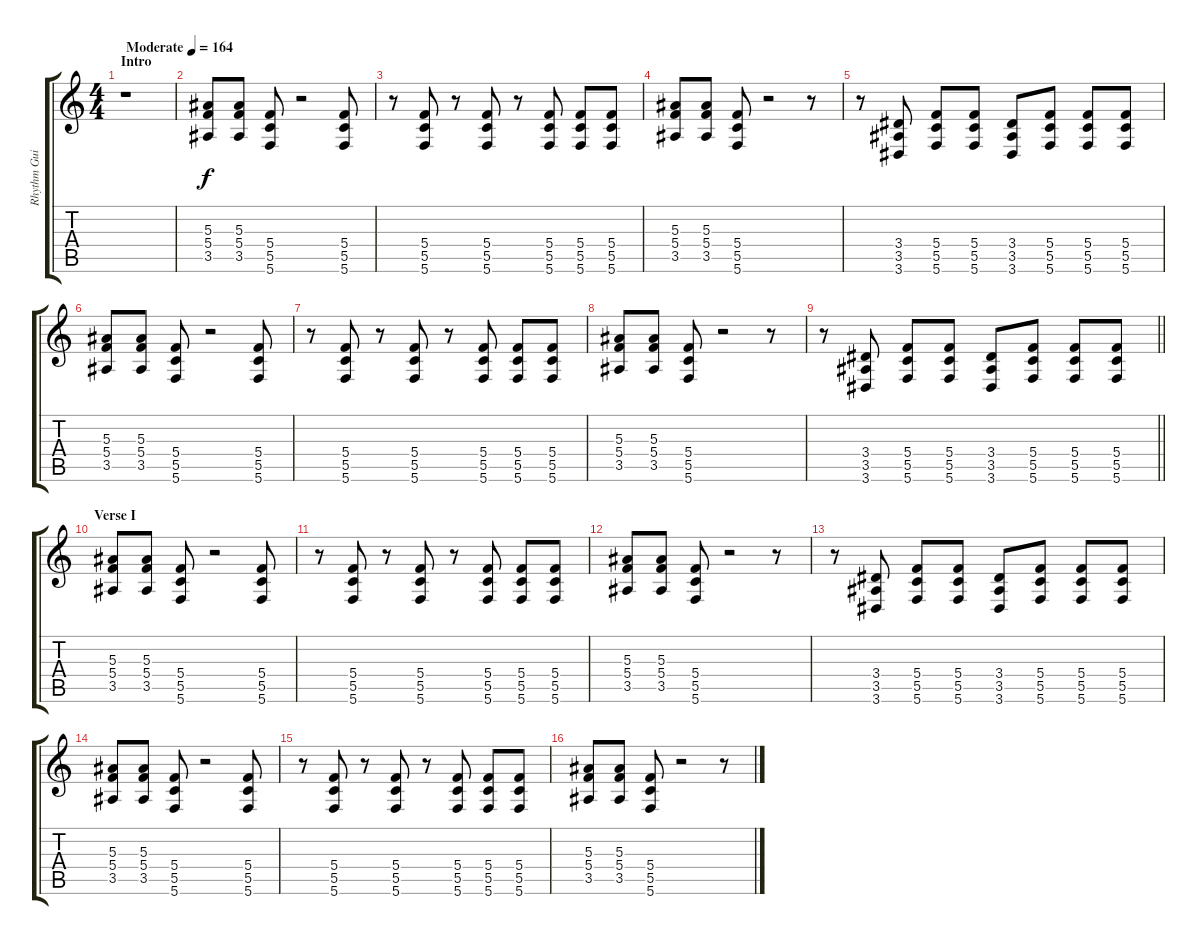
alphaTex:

\track ("Rhythm Guitar Left" "Rhythm Gui") {instrument distortionguitar}
\staff {score tabs}
\tuning (D4 A3 F3 C3 G2 C2) {hide}
\ts (4 4)
\section ("" "Intro")
\tempo (164 "Moderate")
\clef g2
\ks c
r.1{dy f instrument distortionguitar} |
(5.3 5.4 3.5).8 (5.3 5.4 3.5).8 (5.4 5.5 5.6).8 r.2 (5.4 5.5 5.6).8 |
r.8 (5.4 5.5 5.6).8 r.8 (5.4 5.5 5.6).8 r.8 (5.4 5.5 5.6).8 (5.4 5.5 5.6).8 (5.4 5.5 5.6).8 |
(5.3 5.4 3.5).8 (5.3 5.4 3.5).8 (5.4 5.5 5.6).8 r.2 r.8 |
r.8 (3.4 3.5 3.6).8 (5.4 5.5 5.6).8 (5.4 5.5 5.6).8 (3.4 3.5 3.6).8 (5.4 5.5 5.6).8 (5.4 5.5 5.6).8 (5.4 5.5 5.6).8 |
(5.3 5.4 3.5).8 (5.3 5.4 3.5).8 (5.4 5.5 5.6).8 r.2 (5.4 5.5 5.6).8 |
r.8 (5.4 5.5 5.6).8 r.8 (5.4 5.5 5.6).8 r.8 (5.4 5.5 5.6).8 (5.4 5.5 5.6).8 (5.4 5.5 5.6).8 |
(5.3 5.4 3.5).8 (5.3 5.4 3.5).8 (5.4 5.5 5.6).8 r.2 r.8 |
\barLineRight lightlight
r.8 (3.4 3.5 3.6).8 (5.4 5.5 5.6).8 (5.4 5.5 5.6).8 (3.4 3.5 3.6).8 (5.4 5.5 5.6).8 (5.4 5.5 5.6).8 (5.4 5.5 5.6).8 |
\section ("" "Verse I")
(5.3 5.4 3.5).8 (5.3 5.4 3.5).8 (5.4 5.5 5.6).8 r.2 (5.4 5.5 5.6).8 |
r.8 (5.4 5.5 5.6).8 r.8 (5.4 5.5 5.6).8 r.8 (5.4 5.5 5.6).8 (5.4 5.5 5.6).8 (5.4 5.5 5.6).8 |
(5.3 5.4 3.5).8 (5.3 5.4 3.5).8 (5.4 5.5 5.6).8 r.2 r.8 |
r.8 (3.4 3.5 3.6).8 (5.4 5.5 5.6).8 (5.4 5.5 5.6).8 (3.4 3.5 3.6).8 (5.4 5.5 5.6).8 (5.4 5.5 5.6).8 (5.4 5.5 5.6).8 |
(5.3 5.4 3.5).8 (5.3 5.4 3.5).8 (5.4 5.5 5.6).8 r.2 (5.4 5.5 5.6).8 |
r.8 (5.4 5.5 5.6).8 r.8 (5.4 5.5 5.6).8 r.8 (5.4 5.5 5.6).8 (5.4 5.5 5.6).8 (5.4 5.5 5.6).8 |
(5.3 5.4 3.5).8 (5.3 5.4 3.5).8 (5.4 5.5 5.6).8 r.2 r.8
